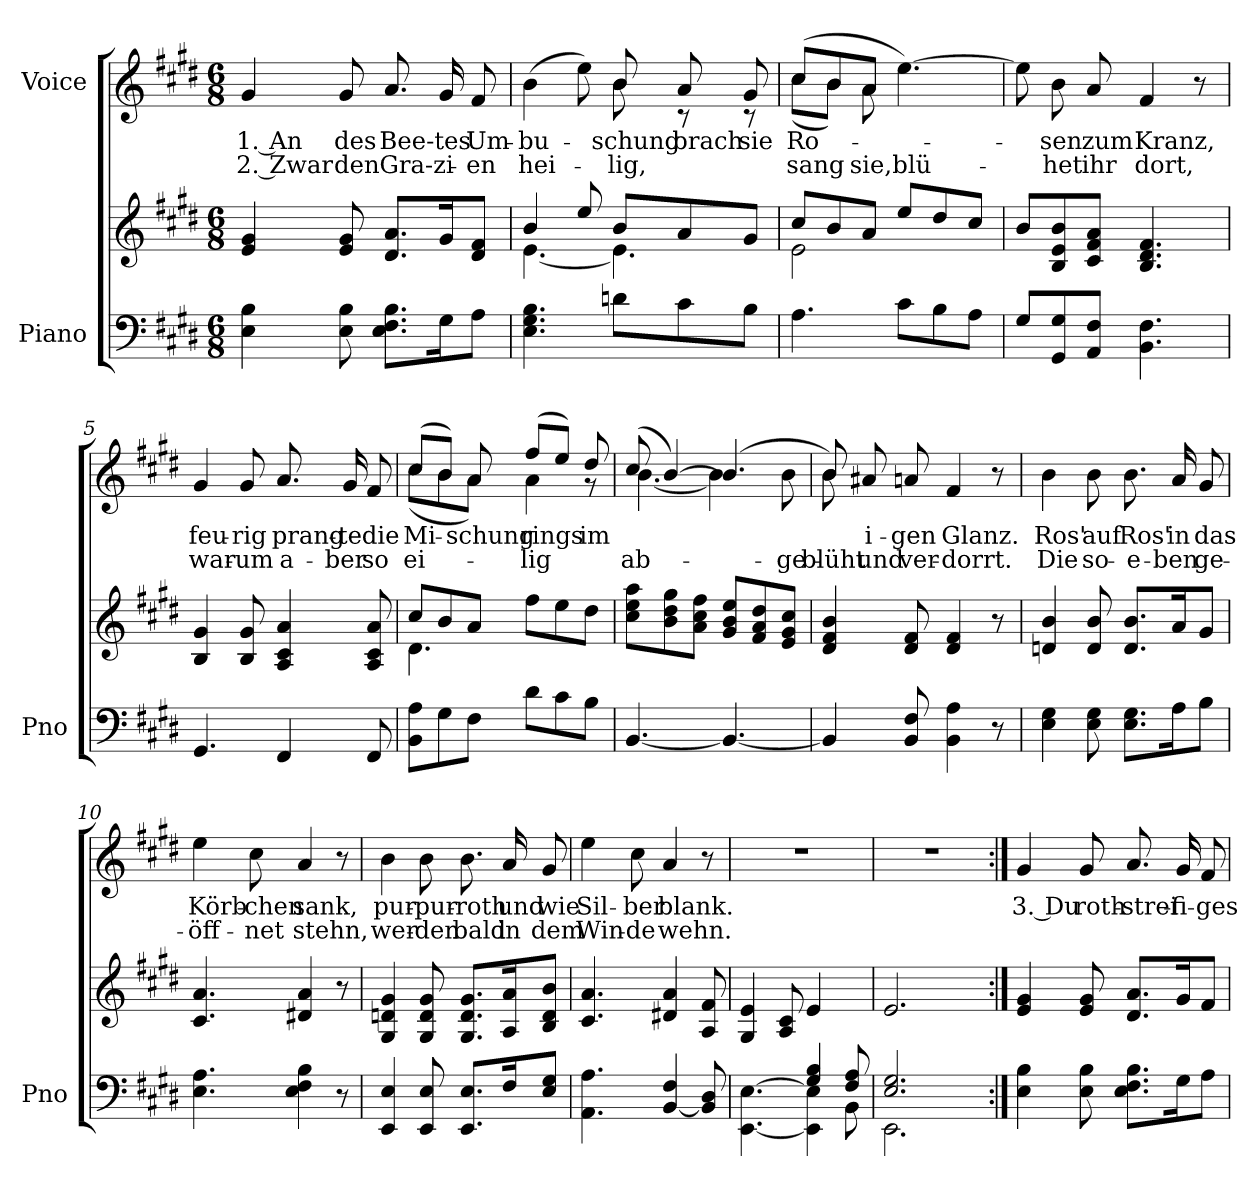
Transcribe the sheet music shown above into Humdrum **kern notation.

**kern	**kern	**kern	**text	**text
*part2	*part2	*part1	*part1	*part1
*staff3	*staff2	*staff1	*staff1	*staff1
*I"Piano	*	*I"Voice	*	*
*I'Pno	*	*	*	*
*clefF4	*clefG2	*clefG2	*	*
*k[f#c#g#d#]	*k[f#c#g#d#]	*k[f#c#g#d#]	*	*
*M6/8	*M6/8	*M6/8	*	*
=1	=1	=1	=1	=1
!	!	!	!LO:LY:b	!LO:LY:b
4E\ 4B\	4e/ 4g#/	4g#/	1. An	2. Zwar
!	!	!	!LO:LY:b	!LO:LY:b
8E\ 8B\	8e/ 8g#/	8g#/	des	den
!	!	!	!LO:LY:b	!LO:LY:b
8.E\ 8.F#\ 8.B\L	8.d#/ 8.a/L	8.a/	Bee-tes	Gra-zi-
16G#\K	16g#/K	16g#/	.	.
!	!	!	!LO:LY:b	!LO:LY:b
8A\J	8d#/ 8f#/J	8f#/	Um-	en
=2	=2	=2	=2	=2
*	*^	*	*	*
!	!	!	!	!LO:LY:b	!LO:LY:b
*	*	*	*^	*	*
4.E\ 4.G#\ 4.B\	4b/	[4.e\	(4b\	4.ryy	bu-	hei--
.	8ee/	.	8ee\)	.	.	.
!	!	!	!	!	!LO:LY:b	!LO:LY:b
8dn\L	8b/L	4.e\]	8b/	8b\	-schung	-lig,
!	!	!	!	!	!LO:LY:b	!
8c#\	8a/	.	8a/	8r	brach	.
!	!	!	!	!	!LO:LY:b	!
8B\J	8g#/J	.	8g#/	8r	sie	.
=3	=3	=3	=3	=3	=3	=3
!	!	!	!	!	!LO:LY:b	!LO:LY:b
4.A\	8cc#/L	2e\	(8cc#/L	(8cc#\L	Ro-	sang
.	8b/	.	8b/	8b\J)	.	.
!	!	!	!	!	!	!LO:LY:b
.	8a/J	.	8a/J	8a\	.	sie,
!	!	!	!	!	!	!LO:LY:b
8c#\L	8ee/L	.	[4.ee\)	4.ryy	.	blü-
8B\	8dd#/	4ryy	.	.	.	.
8A\J	8cc#/J	.	.	.	.	.
*	*v	*v	*	*	*	*
*	*	*v	*v	*	*
=4	=4	=4	=4	=4
8G#/L	8b/L	8ee\]	.	.
!	!	!	!LO:LY:b	!LO:LY:b
8GG#/ 8G#/	8B/ 8e/ 8b/	8b\	-sen	-het
!	!	!	!LO:LY:b	!LO:LY:b
8AA/ 8F#/J	8c#/ 8f#/ 8a/J	8a/	zum	ihr
!	!	!	!LO:LY:b	!LO:LY:b
4.BB\ 4.F#\	4.B/ 4.d#/ 4.f#/	4f#/	Kranz,	dort,
.	.	8r	.	.
!!LO:LB:g=z
=5	=5	=5	=5	=5
!	!	!	!LO:LY:b	!LO:LY:b
4.GG#/	4B/ 4g#/	4g#/	feu-	war-
!	!	!	!LO:LY:b	!LO:LY:b
.	8B/ 8g#/	8g#/	-rig	-um
!	!	!	!LO:LY:b	!LO:LY:b
4FF#/	4A/ 4c#/ 4a/	8.a/	prang-	a-
!	!	!	!LO:LY:b	!LO:LY:b
.	.	16g#/	-te	-ber
!	!	!	!LO:LY:b	!LO:LY:b
8FF#/	8A/ 8c#/ 8a/	8f#/	die	so
=6	=6	=6	=6	=6
*	*^	*	*	*
!	!	!	!	!LO:LY:b	!LO:LY:b
*	*	*	*^	*	*
8BB\ 8A\L	8cc#/L	4.d#\	(8cc#/L	(8cc#\L	Mi-	ei-
8G#\	8b/	.	8b/J)	8b\	.	.
!	!	!	!	!	!LO:LY:b	!
8F#\J	8a/J	.	8a/	8a\J)	-schung	.
!	!	!	!	!	!LO:LY:b	!LO:LY:b
8d#\L	8ff#\L	4.ryy	(8ff#/L	4a\	rings	-lig
8c#\	8ee\	.	8ee/J)	.	.	.
!	!	!	!	!	!LO:LY:b	!
8B\J	8dd#\J	.	8dd#/	8r	im	.
*	*v	*v	*	*	*	*
=7	=7	=7	=7	=7	=7
!	!	!	!	!LO:LY:b	!
!	!	!	!	!	!LO:LY:b
[4.BB/	8cc#\ 8ee\ 8aa\L	(8cc#/	[4.b\	.	ab-
.	8b\ 8dd#\ 8gg#\	[4b/)	.	.	.
.	8a\ 8cc#\ 8ff#\J	.	.	.	.
4.BB/_	8g#/ 8b/ 8ee/L	(4.b/]	4b\]	.	.
.	8f#/ 8a/ 8dd#/	.	.	.	.
!	!	!	!	!	!LO:LY:b
.	8e/ 8g#/ 8cc#/J	.	8b\	.	-ge-
=8	=8	=8	=8	=8	=8
!	!	!	!	!	!LO:LY:b
4BB/]	4d#/ 4f#/ 4b/	8b/)	8b\	.	-blüht
!	!	!	!	!LO:LY:b	!LO:LY:b
.	.	8a#X/	2ryy	-i-	und
!	!	!	!	!LO:LY:b	!LO:LY:b
8BB/ 8F#/	8d#/ 8f#/	8an/	.	-gen	ver-
!	!	!	!	!LO:LY:b	!LO:LY:b
4BB\ 4A\	4d#/ 4f#/	4f#/	.	Glanz.	-dorrt.
8r	8r	8r	8ryy	.	.
=9	=9	=9	=9	=9	=9
!	!	!	!	!LO:LY:b	!LO:LY:b
*	*	*v	*v	*	*
4E\ 4G#\	4dn/ 4b/	4b\	Ros'	Die
!	!	!	!LO:LY:b	!LO:LY:b
8E\ 8G#\	8d/ 8b/	8b\	auf	so-
!	!	!	!LO:LY:b	!LO:LY:b
8.E\ 8.G#\L	8.d/ 8.b/L	8.b\	Ros'	-e-
!	!	!	!LO:LY:b	!LO:LY:b
16A\K	16a/K	16a/	in	-ben
!	!	!	!LO:LY:b	!LO:LY:b
8B\J	8g#/J	8g#/	das	ge-
!!LO:LB:g=z
=10	=10	=10	=10	=10
!	!	!	!LO:LY:b	!LO:LY:b
4.E\ 4.A\	4.c#/ 4.a/	4ee\	Körb-	-öff-
!	!	!	!LO:LY:b	!LO:LY:b
.	.	8cc#\	-chen	-net
!	!	!	!LO:LY:b	!LO:LY:b
4E\ 4F#\ 4B\	4d#X/ 4a/	4a/	sank,	stehn,
8r	8r	8r	.	.
=11	=11	=11	=11	=11
!	!	!	!LO:LY:b	!LO:LY:b
4EE/ 4E/	4G#/ 4dn/ 4g#/	4b\	pur-	wer-
!	!	!	!LO:LY:b	!LO:LY:b
8EE/ 8E/	8G#/ 8d/ 8g#/	8b\	-pur-	-den
!	!	!	!LO:LY:b	!LO:LY:b
8.EE/ 8.E/L	8.G#/ 8.d/ 8.g#/L	8.b\	-roth	bald
!	!	!	!LO:LY:b	!LO:LY:b
16F#/K	16A/ 16a/K	16a/	und	in
!	!	!	!LO:LY:b	!LO:LY:b
8E/ 8G#/J	8B/ 8d/ 8b/J	8g#/	wie	dem
=12	=12	=12	=12	=12
!	!	!	!LO:LY:b	!LO:LY:b
4.AA\ 4.A\	4.c#/ 4.a/	4ee\	Sil--	Win-
!	!	!	!LO:LY:b	!LO:LY:b
.	.	8cc#\	-ber	-de
!	!	!	!LO:LY:b	!LO:LY:b
[4BB/ 4F#/	4d#X/ 4a/	4a/	blank.	wehn.
8BB/] 8D#/	8A/ 8f#/	8r	.	.
=13	=13	=13	=13	=13
*^	*	*	*	*
4.ryy	[4.EE\ [4.E\	4G#/ 4e/	2.r	.	.
.	.	8A/ 8c#/	.	.	.
4G#/ 4B/	4EE\] 4E\]	4e/	.	.	.
8F#/ 8A/	8BB\	8ryy	.	.	.
=14	=14	=14	=14	=14	=14
2.E/ 2.G#/	2.EE\	2.e/	2.r	.	.
!!LO:PB:g=z
=15:|!	=15:|!	=15:|!	=15:|!	=15:|!	=15:|!
!	!	!	!	!LO:LY:b	!
*v	*v	*	*	*	*
4E\ 4B\	4e/ 4g#/	4g#/	3. Du	.
!	!	!	!LO:LY:b	!
8E\ 8B\	8e/ 8g#/	8g#/	roth-	.
!	!	!	!LO:LY:b	!
8.E\ 8.F#\ 8.B\L	8.d#/ 8.a/L	8.a/	-strei-	.
!	!	!	!LO:LY:b	!
16G#\K	16g#/K	16g#/	-fi-	.
!	!	!	!LO:LY:b	!
8A\J	8f#/J	8f#/	-ges	.
=	=	=	=	=
*-	*-	*-	*-	*-
